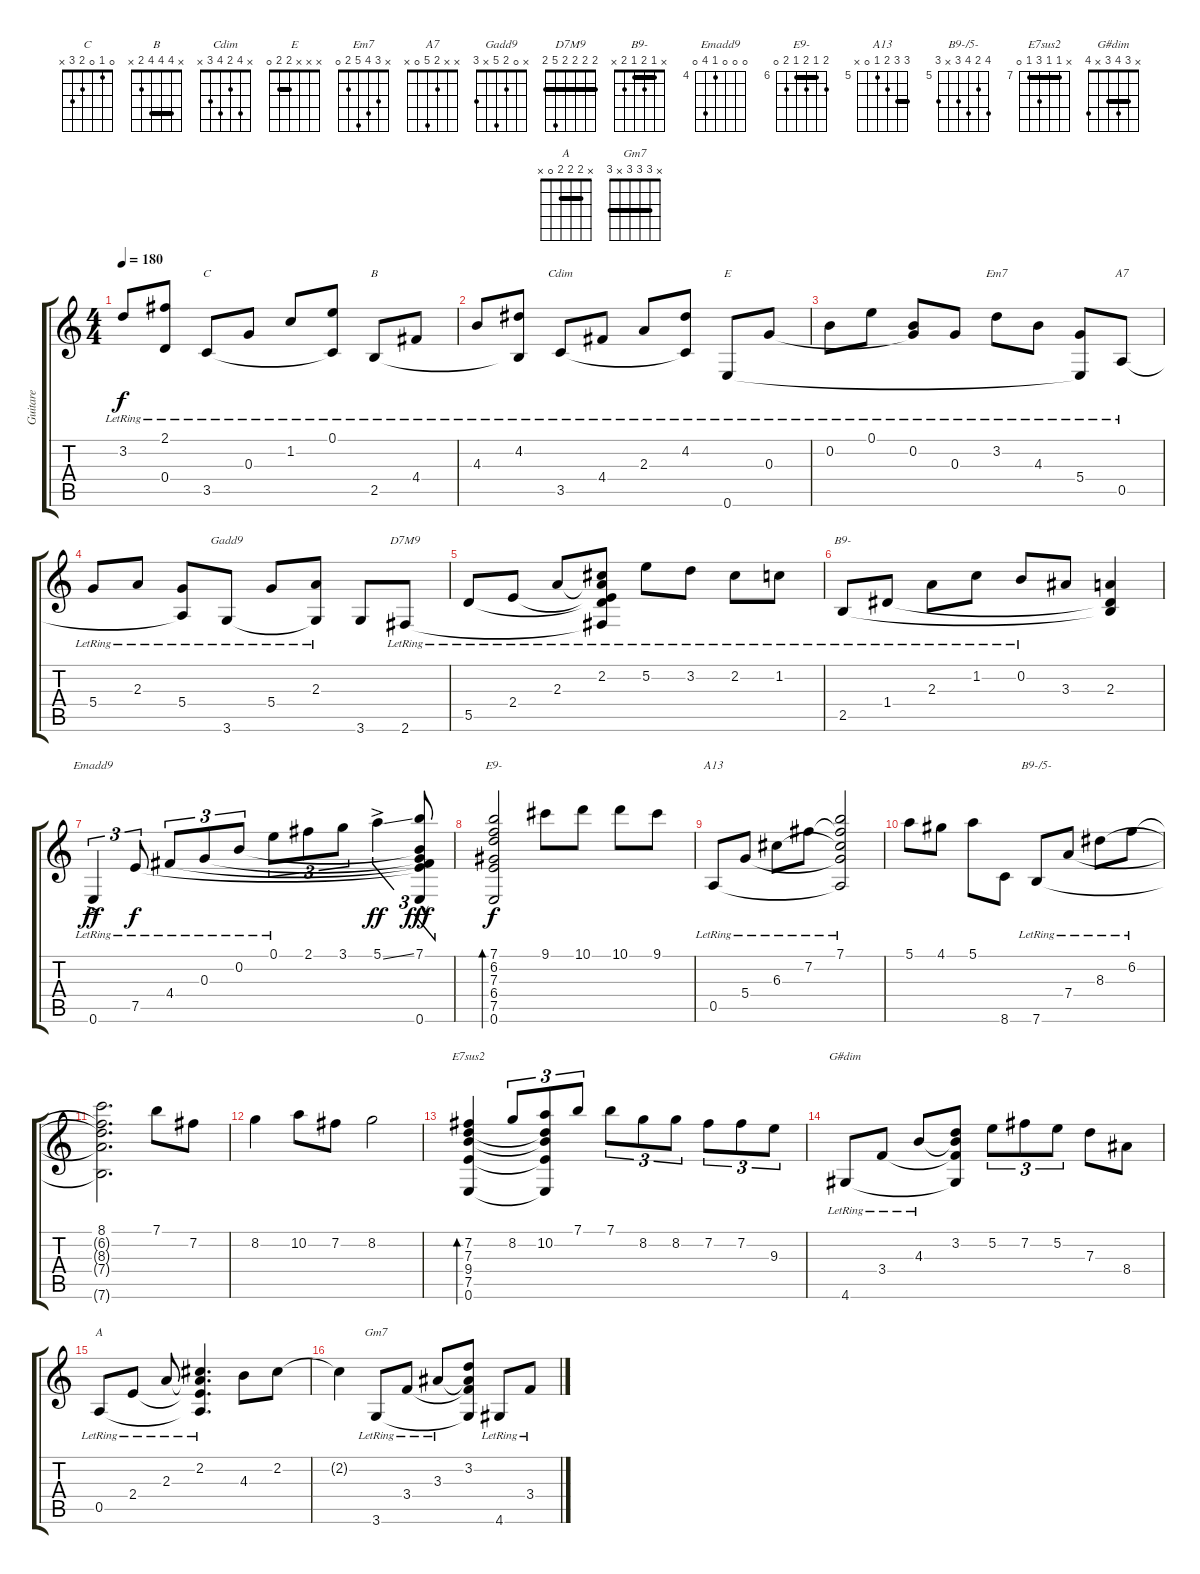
\track ("Guitare" "Guitare") {instrument acousticguitarsteel}
\staff {score tabs}
\tuning (E4 B3 G3 D3 A2 E2) {hide}
\chord ("C" 0 1 0 2 3 x)
\chord ("B" x 4 4 4 2 x) {barre 4}
\chord ("Cdim" x 4 2 4 3 x)
\chord ("E" x x x 2 2 0) {barre 2}
\chord ("Em7" x 3 4 5 2 0)
\chord ("A7" x x 2 5 0 x)
\chord ("Gadd9" x 0 2 5 x 3)
\chord ("D7M9" 2 2 2 2 5 2) {barre 2}
\chord ("B9-" x 1 2 1 2 x) {barre 1}
\chord ("Emadd9" 0 0 0 4 7 0) {firstfret 4}
\chord ("E9-" 7 6 7 6 7 0) {firstfret 6 barre 6}
\chord ("A13" 7 7 6 5 0 x) {firstfret 5 barre 7}
\chord ("B9-/5-" 8 6 8 7 x 7) {firstfret 5}
\chord ("E7sus2" x 7 7 9 7 0) {firstfret 7 barre 7}
\chord ("G#dim" x 3 4 3 x 4) {barre 3}
\chord ("A" x 2 2 2 0 x) {barre 2}
\chord ("Gm7" x 3 3 3 x 3) {barre 3}
\ts (4 4)
\tempo 180
\clef g2
\ks c
3.2{lr}.8{dy f} (2.1{lr} 0.4{t}).8 3.5{lr}.8{ch "C"} 0.3{lr}.8 1.2{lr}.8 (0.1{lr} 3.5{t}).8 2.5{lr}.8{ch "B"} 4.4{lr}.8 |
4.3{lr}.8 (4.2{lr} 2.5{t}).8 3.5{lr}.8{ch "Cdim"} 4.4{lr}.8 2.3{lr}.8 (4.2{lr} 3.5{t}).8 0.6{lr}.8{ch "E"} 0.3{lr}.8 |
0.2{lr}.8 0.1{lr}.8 (0.2{lr} 0.3{t}).8 0.3{lr}.8 3.2{lr}.8{ch "Em7"} 4.3{lr}.8 (5.4{lr} 0.6{t}).8 0.5{lr}.8{ch "A7"} |
5.4{lr}.8 2.3{lr}.8 (5.4{lr} 0.5{t}).8 3.6{lr}.8{ch "Gadd9"} 5.4{lr}.8 (2.3{lr} 3.6{t}).8 3.6.8 2.6{lr}.8{ch "D7M9"} |
5.5{lr}.8 2.4{lr}.8 2.3{lr}.8 (2.2{lr} 2.3{t} 2.4{t} 5.5{t} 2.6{t}).8 5.2{lr}.8 3.2{lr}.8 2.2{lr}.8 1.2{lr}.8 |
2.5{lr}.8{ch "B9-"} 1.4{lr}.8 2.3{lr}.8 1.2{lr}.8 0.2{lr}.8 3.3.8 (2.3 1.4{t} 2.5{t}).4 |
0.6{ac lr}.4{tu (3 2) ch "Emadd9" dy ff} 7.5{lr}.8{tu (3 2) dy f} 4.4{lr}.8{tu (3 2)} 0.3{lr}.8{tu (3 2)} 0.2{lr}.8{tu (3 2)} 0.1{lr}.8{tu (3 2)} 2.1.8{tu (3 2)} 3.1.8{tu (3 2)} 5.1{ss ac}.4{tu (3 2) dy ff} (7.1{hac} 0.2{t} 0.3{t} 4.4{t} 7.5{t} 0.6).8{tu (3 2) dy fff} |
(7.1 6.2 7.3 6.4 7.5 0.6).2{bd 480 ch "E9-" dy f} 9.1.8 10.1.8 10.1.8 9.1.8 |
0.5{lr}.8{ch "A13"} 5.4{lr}.8 6.3{lr}.8 7.2{lr}.8 (7.1{lr} 7.2{t} 6.3{t} 5.4{t} 0.5{t}).2 |
5.1.8 4.1.8 5.1.8 8.6.8 7.6{lr}.8{ch "B9-/5-"} 7.4{lr}.8 8.3{lr}.8 6.2{lr}.8 |
(8.1 6.2{t} 8.3{t} 7.4{t} 7.6{t}).2{d} 7.1.8 7.2.8 |
8.2.4 10.2.8 7.2.8 8.2.2 |
(7.2 7.3 9.4 7.5 0.6).4{bd 480 ch "E7sus2"} 8.2.8{tu (3 2)} (10.2 7.3{t} 9.4{t} 7.5{t} 0.6{t}).8{tu (3 2)} 7.1.8{tu (3 2)} 7.1.8{tu (3 2)} 8.2.8{tu (3 2)} 8.2.8{tu (3 2)} 7.2.8{tu (3 2)} 7.2.8{tu (3 2)} 9.3.8{tu (3 2)} |
4.6{lr}.8{ch "G#dim"} 3.4{lr}.8 4.3{lr}.8 (3.2 4.3{t} 3.4{t} 4.6{t}).8 5.2.8{tu (3 2)} 7.2.8{tu (3 2)} 5.2.8{tu (3 2)} 7.3.8 8.4.8 |
0.5{lr}.8{ch "A"} 2.4{lr}.8 2.3{lr}.8 (2.2{lr} 2.3{t} 2.4{t} 0.5{t}).4{d} 4.3.8 2.2.8 |
2.2{t}.4 3.6{lr}.8{ch "Gm7"} 3.4{lr}.8 3.3{lr}.8 (3.2 3.3{t} 3.4{t} 3.6{t}).8 4.6{lr}.8 3.4{lr}.8
